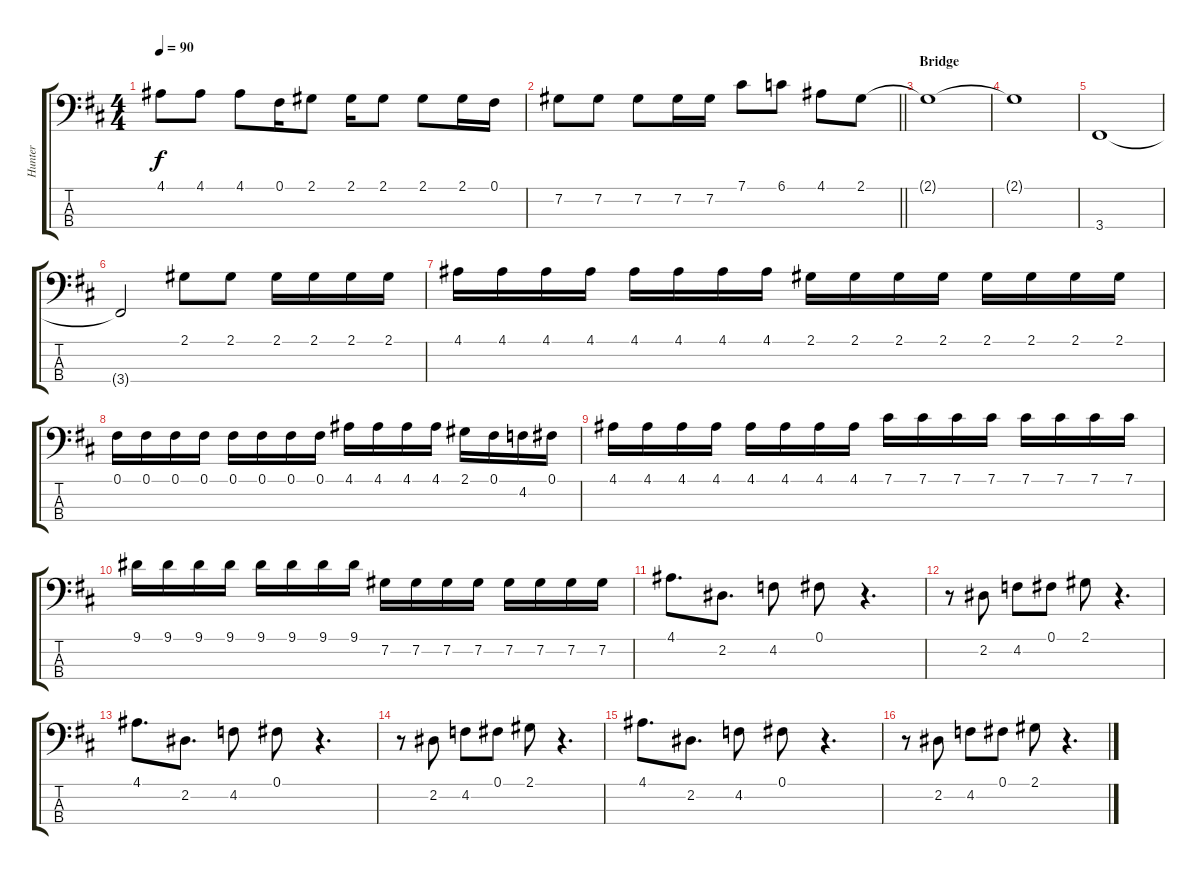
\track ("Hunter" "Hunter") {instrument electricbassfinger}
\staff {score tabs}
\tuning (Gb2 Db2 Ab1 Eb1) {hide}
\ts (4 4)
\tempo 90
\clef f4
\ks d
4.1.8{dy f} 4.1.8 4.1.8 0.1.16 2.1.8 2.1.16 2.1.8 2.1.8 2.1.16 0.1.16 |
\barLineRight lightlight
7.2.8 7.2.8 7.2.8 7.2.16 7.2.16 7.1.8 6.1.8 4.1.8 2.1.8 |
\section ("" "Bridge")
2.1{t}.1 |
2.1{t}.1 |
3.4.1 |
3.4{t}.2 2.1.8 2.1.8 2.1.16 2.1.16 2.1.16 2.1.16 |
4.1.16 4.1.16 4.1.16 4.1.16 4.1.16 4.1.16 4.1.16 4.1.16 2.1.16 2.1.16 2.1.16 2.1.16 2.1.16 2.1.16 2.1.16 2.1.16 |
0.1.16 0.1.16 0.1.16 0.1.16 0.1.16 0.1.16 0.1.16 0.1.16 4.1.16 4.1.16 4.1.16 4.1.16 2.1.16 0.1.16 4.2.16 0.1.16 |
4.1.16 4.1.16 4.1.16 4.1.16 4.1.16 4.1.16 4.1.16 4.1.16 7.1.16 7.1.16 7.1.16 7.1.16 7.1.16 7.1.16 7.1.16 7.1.16 |
9.1.16 9.1.16 9.1.16 9.1.16 9.1.16 9.1.16 9.1.16 9.1.16 7.2.16 7.2.16 7.2.16 7.2.16 7.2.16 7.2.16 7.2.16 7.2.16 |
4.1.8{d} 2.2.8{d} 4.2.8 0.1.8 r.4{d} |
r.8 2.2.8 4.2.8 0.1.8 2.1.8 r.4{d} |
4.1.8{d} 2.2.8{d} 4.2.8 0.1.8 r.4{d} |
r.8 2.2.8 4.2.8 0.1.8 2.1.8 r.4{d} |
4.1.8{d} 2.2.8{d} 4.2.8 0.1.8 r.4{d} |
r.8 2.2.8 4.2.8 0.1.8 2.1.8 r.4{d}
